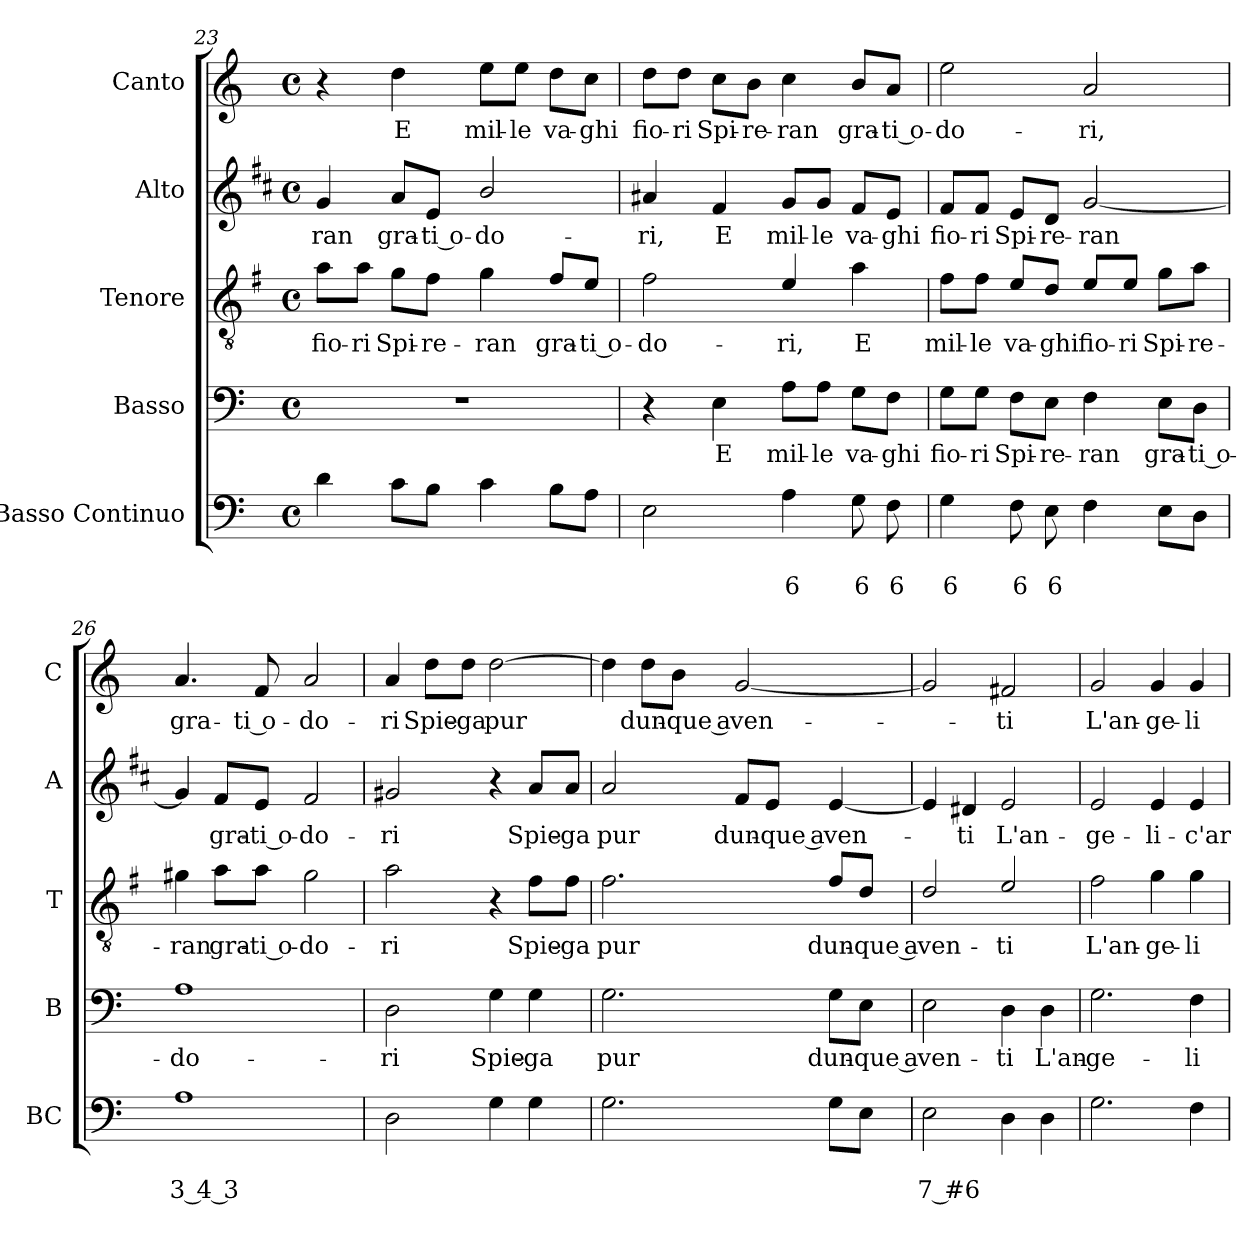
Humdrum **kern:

**kern	**text	**text	**kern	**text	**kern	**text	**kern	**text	**kern	**text
*part5	*part5	*part5	*part4	*part4	*part3	*part3	*part2	*part2	*part1	*part1
*staff5	*staff5	*staff5	*staff4	*staff4	*staff3	*staff3	*staff2	*staff2	*staff1	*staff1
*I"Basso Continuo	*	*	*I"Basso	*	*I"Tenore	*	*I"Alto	*	*I"Canto	*
*I'BC	*	*	*I'B	*	*I'T	*	*I'A	*	*I'C	*
!!LO:LB:g=z
*clefF4	*	*	*clefF4	*	*clefGv2	*	*clefG2	*	*clefG2	*
*	*	*	*	*	*ITrd4c7	*	*ITrd1c2	*	*	*
*k[]	*	*	*k[]	*	*k[]	*	*k[]	*	*k[]	*
*C:	*	*	*C:	*	*C:	*	*C:	*	*C:	*
*M4/4	*	*	*M4/4	*	*M4/4	*	*M4/4	*	*M4/4	*
*met(c)	*	*	*met(c)	*	*met(c)	*	*met(c)	*	*met(c)	*
=23	=23	=23	=23	=23	=23	=23	=23	=23	=23	=23
!	!	!	!	!	!	!LO:LY:b	!	!LO:LY:b	!	!
4d\	.	.	1r	.	8d\L	fio-	4f/	-ran	4r	.
!	!	!	!	!	!	!LO:LY:b	!	!	!	!
.	.	.	.	.	8d\J	-ri	.	.	.	.
!	!	!	!	!	!	!LO:LY:b	!	!LO:LY:b	!	!LO:LY:b
8c\L	.	.	.	.	8c\L	Spi-	8g/L	gra-	4dd\	E
!	!	!	!	!	!	!LO:LY:b	!	!LO:LY:b	!	!
8B\J	.	.	.	.	8B\J	-re-	8d/J	-ti o-	.	.
!	!	!	!	!	!	!LO:LY:b	!	!LO:LY:b	!	!LO:LY:b
4c\	.	.	.	.	4c\	-ran	2a/	-do-	8ee\L	mil-
!	!	!	!	!	!	!	!	!	!	!LO:LY:b
.	.	.	.	.	.	.	.	.	8ee\J	-le
!	!	!	!	!	!	!LO:LY:b	!	!	!	!LO:LY:b
8B\L	.	.	.	.	8B/L	gra-	.	.	8dd\L	va-
!	!	!	!	!	!	!LO:LY:b	!	!	!	!LO:LY:b
8A\J	.	.	.	.	8A/J	-ti o-	.	.	8cc\J	-ghi
=24	=24	=24	=24	=24	=24	=24	=24	=24	=24	=24
!	!	!	!	!	!	!LO:LY:b	!	!LO:LY:b	!	!LO:LY:b
2E\	.	.	4r	.	2B\	-do-	4g#X/	-ri,	8dd\L	fio-
!	!	!	!	!	!	!	!	!	!	!LO:LY:b
.	.	.	.	.	.	.	.	.	8dd\J	-ri
!	!	!	!	!LO:LY:b	!	!	!	!LO:LY:b	!	!LO:LY:b
.	.	.	4E\	E	.	.	4e/	E	8cc\L	Spi-
!	!	!	!	!	!	!	!	!	!	!LO:LY:b
.	.	.	.	.	.	.	.	.	8b\J	-re-
!	!	!LO:LY:b	!	!LO:LY:b	!	!LO:LY:b	!	!LO:LY:b	!	!LO:LY:b
4A\	.	6	8A\L	mil-	4A/	-ri,	8f/L	mil-	4cc\	-ran
!	!	!	!	!LO:LY:b	!	!	!	!LO:LY:b	!	!
.	.	.	8A\J	-le	.	.	8f/J	-le	.	.
!	!	!LO:LY:b	!	!LO:LY:b	!	!LO:LY:b	!	!LO:LY:b	!	!LO:LY:b
8G\	.	6	8G\L	va-	4d\	E	8e/L	va-	8b/L	gra-
!	!	!LO:LY:b	!	!LO:LY:b	!	!	!	!LO:LY:b	!	!LO:LY:b
8F\	.	6	8F\J	-ghi	.	.	8d/J	-ghi	8a/J	-ti o-
=25	=25	=25	=25	=25	=25	=25	=25	=25	=25	=25
!	!	!LO:LY:b	!	!LO:LY:b	!	!LO:LY:b	!	!LO:LY:b	!	!LO:LY:b
4G\	.	6	8G\L	fio-	8B\L	mil-	8e/L	fio-	2ee\	-do-
!	!	!	!	!LO:LY:b	!	!LO:LY:b	!	!LO:LY:b	!	!
.	.	.	8G\J	-ri	8B\J	-le	8e/J	-ri	.	.
!	!	!LO:LY:b	!	!LO:LY:b	!	!LO:LY:b	!	!LO:LY:b	!	!
8F\	.	6	8F\L	Spi-	8A/L	va-	8d/L	Spi-	.	.
!	!	!LO:LY:b	!	!LO:LY:b	!	!LO:LY:b	!	!LO:LY:b	!	!
8E\	.	6	8E\J	-re-	8G/J	-ghi	8c/J	-re-	.	.
!	!	!	!	!LO:LY:b	!	!LO:LY:b	!	!LO:LY:b	!	!LO:LY:b
4F\	.	.	4F\	-ran	8A/L	fio-	[2f/	-ran	2a/	-ri,
!	!	!	!	!	!	!LO:LY:b	!	!	!	!
.	.	.	.	.	8A/J	-ri	.	.	.	.
!	!	!	!	!LO:LY:b	!	!LO:LY:b	!	!	!	!
8E\L	.	.	8E\L	gra-	8c\L	Spi-	.	.	.	.
!	!	!	!	!LO:LY:b	!	!LO:LY:b	!	!	!	!
8D\J	.	.	8D\J	-ti o-	8d\J	-re-	.	.	.	.
=26	=26	=26	=26	=26	=26	=26	=26	=26	=26	=26
!	!	!LO:LY:b	!	!LO:LY:b	!	!LO:LY:b	!	!	!	!LO:LY:b
1A	.	3 4 3	1A	-do-	4c#X\	-ran	4f/]	.	4.a/	gra-
!	!	!	!	!	!	!LO:LY:b	!	!LO:LY:b	!	!
.	.	.	.	.	8d\L	gra-	8e/L	gra-	.	.
!	!	!	!	!	!	!LO:LY:b	!	!LO:LY:b	!	!LO:LY:b
.	.	.	.	.	8d\J	-ti o-	8d/J	-ti o-	8f/	-ti o-
!	!	!	!	!	!	!LO:LY:b	!	!LO:LY:b	!	!LO:LY:b
.	.	.	.	.	2c#\	-do-	2e/	-do-	2a/	-do-
!!LO:PB:g=z
=27	=27	=27	=27	=27	=27	=27	=27	=27	=27	=27
!	!	!	!	!LO:LY:b	!	!LO:LY:b	!	!LO:LY:b	!	!LO:LY:b
2D\	.	.	2D\	-ri	2d\	-ri	2f#X/	-ri	4a/	-ri
!	!	!	!	!	!	!	!	!	!	!LO:LY:b
.	.	.	.	.	.	.	.	.	8dd\L	Spie-
!	!	!	!	!	!	!	!	!	!	!LO:LY:b
.	.	.	.	.	.	.	.	.	8dd\J	-ga
!	!	!	!	!LO:LY:b	!	!	!	!	!	!LO:LY:b
4G\	.	.	4G\	Spie-	4r	.	4r	.	[2dd\	pur
!	!	!	!	!LO:LY:b	!	!LO:LY:b	!	!LO:LY:b	!	!
4G\	.	.	4G\	-ga	8B\L	Spie-	8g/L	Spie-	.	.
!	!	!	!	!	!	!LO:LY:b	!	!LO:LY:b	!	!
.	.	.	.	.	8B\J	-ga	8g/J	-ga	.	.
=28	=28	=28	=28	=28	=28	=28	=28	=28	=28	=28
!	!	!	!	!LO:LY:b	!	!LO:LY:b	!	!LO:LY:b	!	!
2.G\	.	.	2.G\	pur	2.B\	pur	2g/	pur	4dd\]	.
!	!	!	!	!	!	!	!	!	!	!LO:LY:b
.	.	.	.	.	.	.	.	.	8dd\L	dun-
!	!	!	!	!	!	!	!	!	!	!LO:LY:b
.	.	.	.	.	.	.	.	.	8b\J	-que a
!	!	!	!	!	!	!	!	!LO:LY:b	!	!LO:LY:b
.	.	.	.	.	.	.	8e/L	dun-	[2g/	ven-
!	!	!	!	!	!	!	!	!LO:LY:b	!	!
.	.	.	.	.	.	.	8d/J	-que a	.	.
!	!	!	!	!LO:LY:b	!	!LO:LY:b	!	!LO:LY:b	!	!
8G\L	.	.	8G\L	dun-	8B/L	dun-	[4d/	ven-	.	.
!	!	!	!	!LO:LY:b	!	!LO:LY:b	!	!	!	!
8E\J	.	.	8E\J	-que a	8G/J	-que a	.	.	.	.
=29	=29	=29	=29	=29	=29	=29	=29	=29	=29	=29
!	!	!LO:LY:b	!	!LO:LY:b	!	!LO:LY:b	!	!	!	!
2E\	.	7 #6	2E\	ven-	2G/	ven-	4d/]	.	2g/]	.
!	!	!	!	!	!	!	!	!LO:LY:b	!	!
.	.	.	.	.	.	.	4c#X/	-ti	.	.
!	!	!	!	!LO:LY:b	!	!LO:LY:b	!	!LO:LY:b	!	!LO:LY:b
4D\	.	.	4D\	-ti	2A/	-ti	2d/	L'an-	2f#X/	-ti
!	!	!	!	!LO:LY:b	!	!	!	!	!	!
4D\	.	.	4D\	L'an-	.	.	.	.	.	.
=30	=30	=30	=30	=30	=30	=30	=30	=30	=30	=30
!	!	!	!	!LO:LY:b	!	!LO:LY:b	!	!LO:LY:b	!	!LO:LY:b
2.G\	.	.	2.G\	-ge-	2B\	L'an-	2d/	-ge-	2g/	L'an-
!	!	!	!	!	!	!LO:LY:b	!	!LO:LY:b	!	!LO:LY:b
.	.	.	.	.	4c\	-ge-	4d/	-li-	4g/	-ge-
!	!	!	!	!LO:LY:b	!	!LO:LY:b	!	!LO:LY:b	!	!LO:LY:b
4F\	.	.	4F\	-li-	4c\	-li-	4d/	-c'ar-	4g/	-li-
=	=	=	=	=	=	=	=	=	=	=
*-	*-	*-	*-	*-	*-	*-	*-	*-	*-	*-
